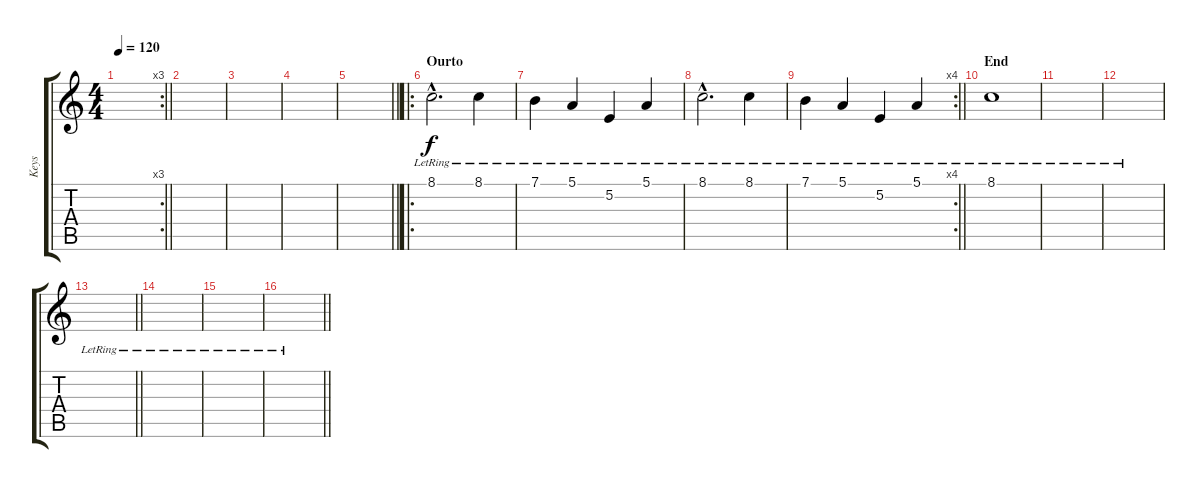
\track ("Keys" "Keys") {instrument pad1newage}
\staff {score tabs}
\tuning (E4 B3 G3 D3 A2 E2) {hide}
\rc 3
\ts (4 4)
\tempo 120
\clef g2
\barLineRight lightlight
\ks c
|
|
|
|
\barLineRight lightlight
|
\ro
\section ("" "Ourto")
8.1{hac lr}.2{d} 8.1{lr}.4 |
7.1{lr}.4 5.1{lr}.4 5.2{lr}.4 5.1{lr}.4 |
8.1{hac lr}.2{d} 8.1{lr}.4 |
\rc 4
\barLineRight lightlight
7.1{lr}.4 5.1{lr}.4 5.2{lr}.4 5.1{lr}.4 |
\section ("" "End")
8.1{lr}.1 |
|
|
\barLineRight lightlight
|
|
|
\barLineRight lightlight
